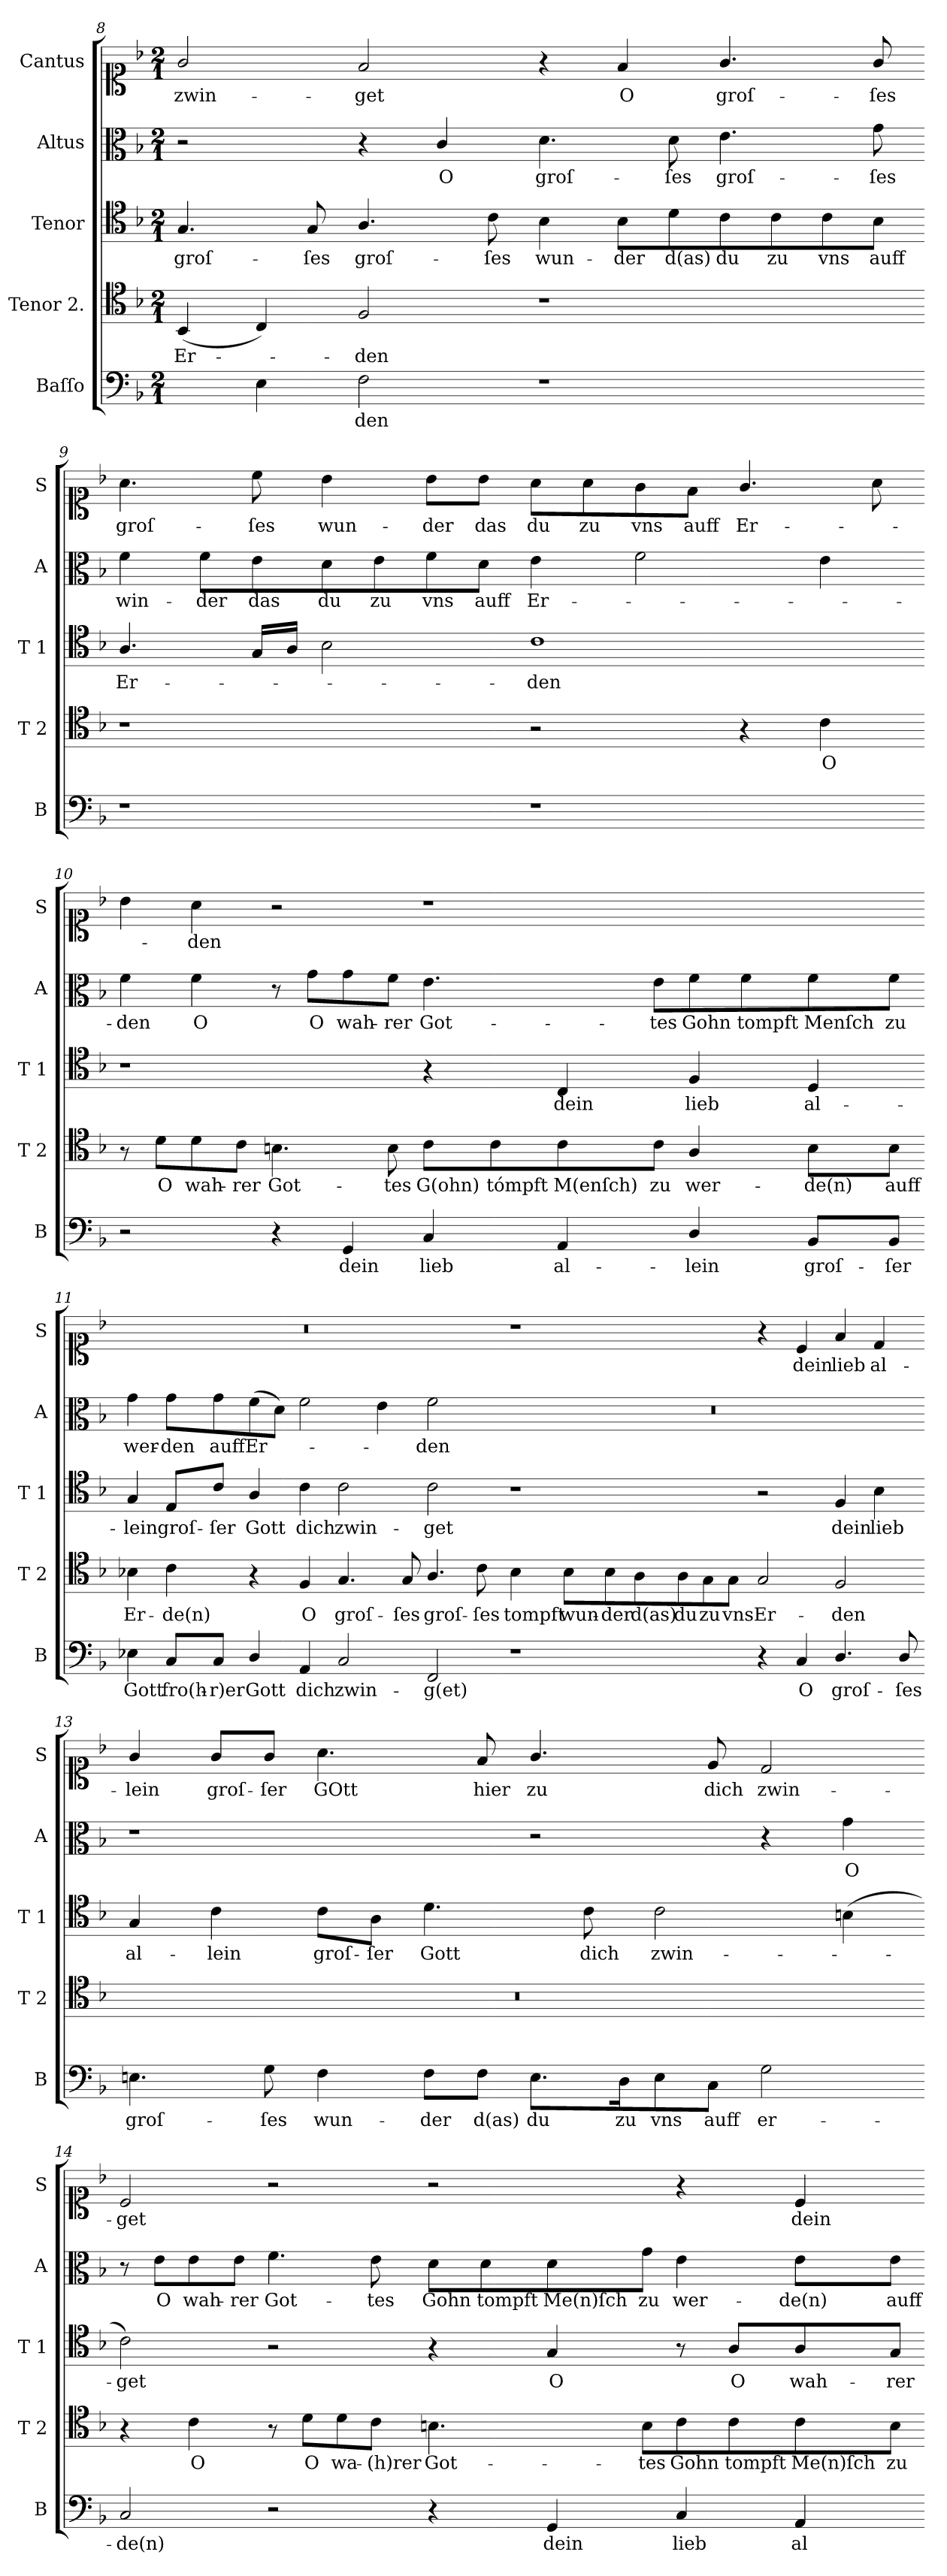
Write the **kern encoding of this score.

**kern	**text	**kern	**text	**kern	**text	**kern	**text	**kern	**text
*part5	*part5	*part4	*part4	*part3	*part3	*part2	*part2	*part1	*part1
*staff5	*staff5	*staff4	*staff4	*staff3	*staff3	*staff2	*staff2	*staff1	*staff1
*I"Baſſo	*	*I"Tenor 2.	*	*I"Tenor	*	*I"Altus	*	*I"Cantus	*
*I'B	*	*I'T 2	*	*I'T 1	*	*I'A	*	*I'S	*
*clefF4	*	*clefC4	*	*clefC4	*	*clefC3	*	*clefC1	*
*k[b-]	*	*k[b-]	*	*k[b-]	*	*k[b-]	*	*k[b-]	*
*F:	*	*F:	*	*F:	*	*F:	*	*F:	*
*M2/1	*	*M2/1	*	*M2/1	*	*M2/1	*	*M2/1	*
=8	=8	=8	=8	=8	=8	=8	=8	=8	=8
!	!	!	!	!	!	!	!	!	!LO:LY:i
4ryy	.	(>4BB-/	Er-	4.G/	groſ-	2r	.	2g/	zwin-
4E\	.	4C/)	.	.	.	.	.	.	.
.	.	.	.	8G/	-ſes	.	.	.	.
!	!	!	!	!	!	!	!	!	!LO:LY:i
2F\	-den	2F/	-den	4.A/	groſ-	4r	.	2f/	-get
.	.	.	.	.	.	4c/	O	.	.
.	.	.	.	8c\	-ſes	.	.	.	.
1r	.	1r	.	4B-\	wun-	4.d\	groſ-	4r	.
.	.	.	.	8B-\L	-der	.	.	4f/	O
.	.	.	.	8d\	d(as)	8d\	-ſes	.	.
.	.	.	.	8c\	du	4.e\	groſ-	4.g/	groſ-
.	.	.	.	8c\	zu	.	.	.	.
.	.	.	.	8c\	vns	.	.	.	.
.	.	.	.	8B-\J	auff	8g\	-ſes	8g/	-ſes
=9-	=9-	=9-	=9-	=9-	=9-	=9-	=9-	=9-	=9-
1r	.	1r	.	4.A/	Er-	4f\	win-	4.a\	groſ-
.	.	.	.	.	.	8f\L	-der	.	.
.	.	.	.	16G/LL	.	8e\	das	8cc\	-ſes
.	.	.	.	16A/JJ	.	.	.	.	.
.	.	.	.	2B-\	.	8d\	du	4b-\	wun-
.	.	.	.	.	.	8e\	zu	.	.
.	.	.	.	.	.	8f\	vns	8b-\L	-der
.	.	.	.	.	.	8d\J	auff	8b-\J	das
1r	.	2r	.	1c	-den	4e\	Er-	8a\L	du
.	.	.	.	.	.	.	.	8a\	zu
.	.	.	.	.	.	2f\	.	8g\	vns
.	.	.	.	.	.	.	.	8f\J	auff
.	.	4r	.	.	.	.	.	4.g/	Er-
.	.	4c\	O	.	.	4e\	.	.	.
.	.	.	.	.	.	.	.	8a\	.
=10-	=10-	=10-	=10-	=10-	=10-	=10-	=10-	=10-	=10-
2r	.	8r	.	1r	.	4f\	-den	4b-\	.
.	.	8d\L	O	.	.	.	.	.	.
.	.	8d\	wah-	.	.	4f\	O	4a\	-den
.	.	8c\J	-rer	.	.	.	.	.	.
4r	.	4.Bn\	Got-	.	.	8r	.	2r	.
.	.	.	.	.	.	8g\L	O	.	.
4GG/	dein	.	.	.	.	8g\	wah-	.	.
.	.	8B\	-tes	.	.	8f\J	-rer	.	.
4C/	lieb	8c\L	G(ohn)	4r	.	4.e\	Got-	1r	.
.	.	8c\	tómpft	.	.	.	.	.	.
4AA/	al-	8c\	M(enſch)	4C/	dein	.	.	.	.
.	.	8c\J	zu	.	.	8e\L	-tes	.	.
4D/	-lein	4A/	wer-	4F/	lieb	8f\	Gohn	.	.
.	.	.	.	.	.	8f\	tompft	.	.
8BB-/L	groſ-	8B\L	-de(n)	4D/	al-	8f\	Menſch	.	.
8BB-/J	-ſer	8B\J	auff	.	.	8f\J	zu	.	.
=11-	=11-	=11-	=11-	=11-	=11-	=11-	=11-	=11-	=11-
4E-X\	Gott	4B-X\	Er-	4G/	-lein	4g\	wer-	0r	.
8C/L	fro(h-	4c\	-de(n)	8E/L	groſ-	8g\L	-den	.	.
8C/J	-r)er	.	.	8c/J	-ſer	8g\	auff	.	.
4D/	Gott	4r	.	4A/	Gott	(<8f\	Er-	.	.
.	.	.	.	.	.	8d\J)	.	.	.
4AA/	dich	4F/	O	4c\	dich	2f\	.	.	.
2C/	zwin-	4.G/	groſ-	2c\	zwin-	.	.	.	.
.	.	.	.	.	.	4e\	.	.	.
.	.	8G/	-ſes	.	.	.	.	.	.
2FF/	-g(et)	4.A/	groſ-	2c\	-get	2f\	-den	.	.
.	.	8c\	-ſes	.	.	.	.	.	.
=12-	=12-	=12-	=12-	=12-	=12-	=12-	=12-	=12-	=12-
1r	.	4B-\	tompft	1r	.	0r	.	1r	.
.	.	8B-\L	wun-	.	.	.	.	.	.
.	.	8B-\	-der	.	.	.	.	.	.
.	.	8A\	d(as)	.	.	.	.	.	.
.	.	8A\	du	.	.	.	.	.	.
.	.	8G\	zu	.	.	.	.	.	.
.	.	8G\J	vns	.	.	.	.	.	.
4r	.	2G/	Er-	2r	.	.	.	4r	.
4C/	O	.	.	.	.	.	.	4c/	dein
4.D/	groſ-	2F/	-den	4F/	dein	.	.	4f/	lieb
.	.	.	.	4B-\	lieb	.	.	4d/	al-
8D/	-ſes	.	.	.	.	.	.	.	.
=13-	=13-	=13-	=13-	=13-	=13-	=13-	=13-	=13-	=13-
4.En\	groſ-	0r	.	4G/	al-	1r	.	4g/	-lein
.	.	.	.	4c\	-lein	.	.	8g/L	groſ-
8G\	-ſes	.	.	.	.	.	.	8g/J	-ſer
4F\	wun-	.	.	8c\L	groſ-	.	.	4.a\	GOtt
.	.	.	.	8A\J	-ſer	.	.	.	.
8F\L	-der	.	.	4.d\	Gott	.	.	.	.
8F\J	d(as)	.	.	.	.	.	.	8f/	hier
8.E\L	du	.	.	.	.	2r	.	4.g/	zu
.	.	.	.	8c\	dich	.	.	.	.
16D\K	zu	.	.	.	.	.	.	.	.
8E\	vns	.	.	2c\	zwin-	.	.	.	.
8C\J	auff	.	.	.	.	.	.	8e/	dich
2G\	er-	.	.	.	.	4r	.	2d/	zwin-
.	.	.	.	(4Bn\	.	4g\	O	.	.
=14-	=14-	=14-	=14-	=14-	=14-	=14-	=14-	=14-	=14-
2C/	-de(n)	4r	.	2c\)	-get	8r	.	2c/	-get
.	.	.	.	.	.	8e\L	O	.	.
.	.	4c\	O	.	.	8e\	wah-	.	.
.	.	.	.	.	.	8e\J	-rer	.	.
2r	.	8r	.	2r	.	4.f\	Got-	2r	.
.	.	8d\L	O	.	.	.	.	.	.
.	.	8d\	wa-	.	.	.	.	.	.
.	.	8c\J	-(h)rer	.	.	8e\	-tes	.	.
4r	.	4.Bn\	Got-	4r	.	8d\L	Gohn	2r	.
.	.	.	.	.	.	8d\	tompft	.	.
4GG/	dein	.	.	4G/	O	8d\	Me(n)ſch	.	.
.	.	8B\L	-tes	.	.	8g\J	zu	.	.
4C/	lieb	8c\	Gohn	8r	.	4e\	wer-	4r	.
.	.	8c\	tompft	8A/L	O	.	.	.	.
4AA/	al-	8c\	Me(n)ſch	8A/	wah-	8e\L	-de(n)	4c/	dein
.	.	8B\J	zu	8G/J	-rer	8e\J	auff	.	.
=-	=-	=-	=-	=-	=-	=-	=-	=-	=-
*-	*-	*-	*-	*-	*-	*-	*-	*-	*-
